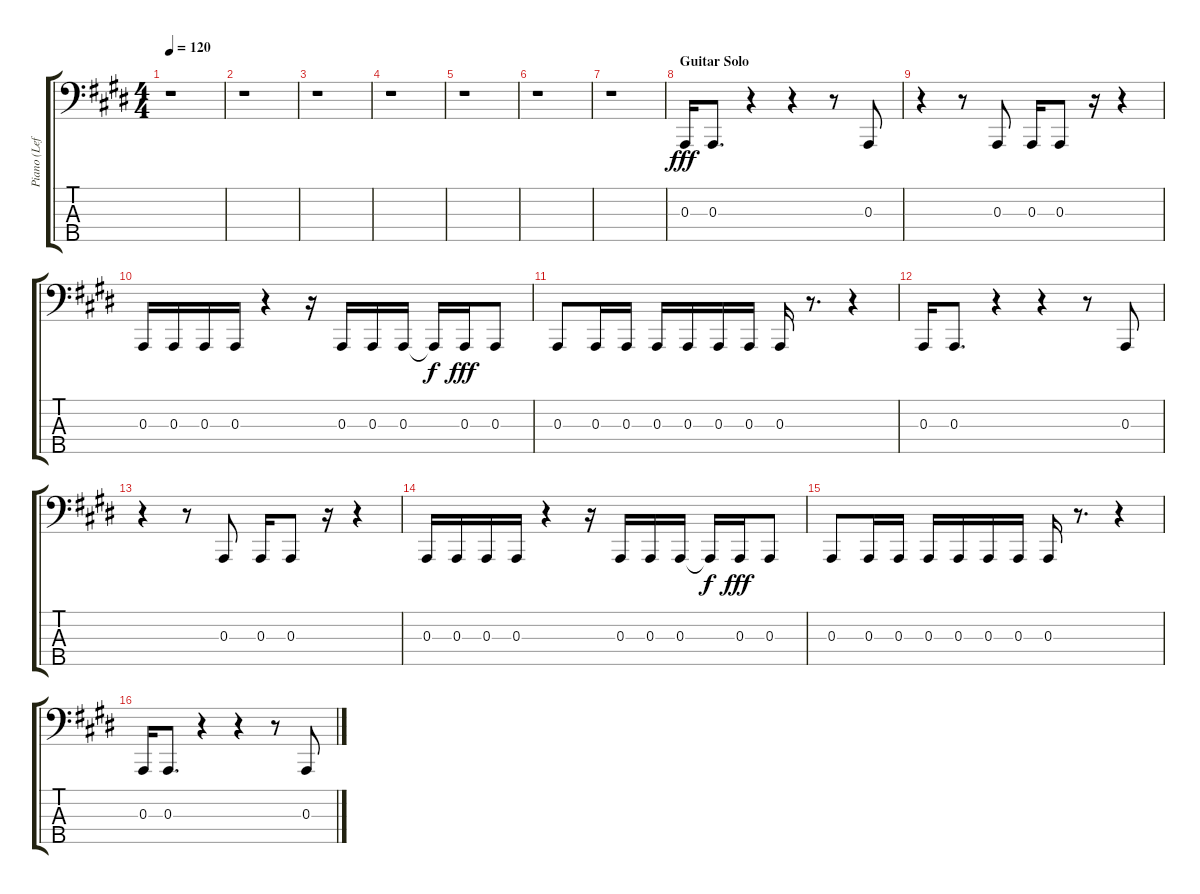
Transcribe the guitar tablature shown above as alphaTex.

\track ("Piano (Left Hand)" "Piano (Lef") {instrument acousticgrandpiano}
\staff {score tabs}
\tuning (G2 D2 A1 E1 B0) {hide}
\ts (4 4)
\tempo 120
\clef f4
\ks e
r.1{dy fff} |
r.1 |
r.1 |
r.1 |
r.1 |
r.1 |
r.1 |
\section ("" "Guitar Solo")
0.3.16 0.3.8{d} r.4 r.4 r.8 0.3.8 |
r.4 r.8 0.3.8 0.3.16 0.3.8 r.16 r.4 |
0.3.16 0.3.16 0.3.16 0.3.16 r.4 r.16 0.3.16 0.3.16 0.3.16 0.3{t}.16{dy f} 0.3.16{dy fff} 0.3.8 |
0.3.8 0.3.16 0.3.16 0.3.16 0.3.16 0.3.16 0.3.16 0.3.16 r.8{d} r.4 |
0.3.16 0.3.8{d} r.4 r.4 r.8 0.3.8 |
r.4 r.8 0.3.8 0.3.16 0.3.8 r.16 r.4 |
0.3.16 0.3.16 0.3.16 0.3.16 r.4 r.16 0.3.16 0.3.16 0.3.16 0.3{t}.16{dy f} 0.3.16{dy fff} 0.3.8 |
0.3.8 0.3.16 0.3.16 0.3.16 0.3.16 0.3.16 0.3.16 0.3.16 r.8{d} r.4 |
0.3.16 0.3.8{d} r.4 r.4 r.8 0.3.8
